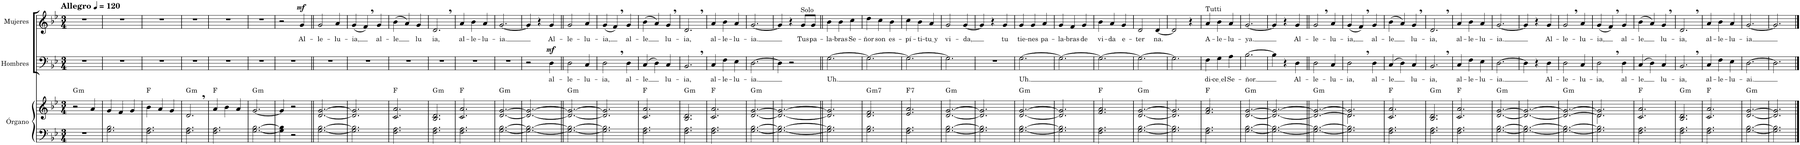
**kern	**kern	**harte	**kern	**text	**dynam	**kern	**text	**dynam	**harte
*part3	*part3	*part3	*part2	*part2	*part2	*part1	*part1	*part1	*part1
*staff4	*staff3	*	*staff2	*staff2	*staff2	*staff1	*staff1	*staff1	*
*I"Órgano	*	*	*I"Hombres	*	*	*I"Mujeres	*	*	*
*	*	*	*I'H.	*	*	*	*	*	*
*clefF4	*clefG2	*	*clefF4	*	*	*clefG2	*	*	*
*k[b-e-]	*k[b-e-]	*	*k[b-e-]	*	*	*k[b-e-]	*	*	*
*M3/4	*M3/4	*	*M3/4	*	*	*M3/4	*	*	*
*MM120	*MM120	*	*MM120	*	*	*MM120	*	*	*
=1	=1	=1	=1	=1	=1	=1	=1	=1	=1
!	!	!LO:H:kt=m	!	!	!	!LO:TX:a:B:t=Allegro	!	!	!
2.r	2r	G:min	2.r	.	.	2.r	.	.	.
.	4a/	.	.	.	.	.	.	.	.
=2	=2	=2	=2	=2	=2	=2	=2	=2	=2
2.G\ 2.B-\	4g/	.	2.r	.	.	2.r	.	.	.
.	4f/	.	.	.	.	.	.	.	.
.	4g/	.	.	.	.	.	.	.	.
=3	=3	=3	=3	=3	=3	=3	=3	=3	=3
2.F\ 2.A\	4b-\	F:maj	2.r	.	.	2.r	.	.	.
.	4a/	.	.	.	.	.	.	.	.
.	4g/	.	.	.	.	.	.	.	.
=4	=4	=4	=4	=4	=4	=4	=4	=4	=4
!	!	!LO:H:kt=m	!	!	!	!	!	!	!
2.F\ 2.A\	2.d,/	G:min	2.r	.	.	2.r	.	.	.
=5	=5	=5	=5	=5	=5	=5	=5	=5	=5
2.F\ 2.A\	4a/	F:maj	2.r	.	.	2.r	.	.	.
.	4b-\	.	.	.	.	.	.	.	.
.	4a/	.	.	.	.	.	.	.	.
=6	=6	=6	=6	=6	=6	=6	=6	=6	=6
!	!	!LO:H:kt=m	!	!	!	!	!	!	!
[2.G\ [2.B-\	[2.g/	G:min	2.r	.	.	2.r	.	.	.
=7	=7	=7	=7	=7	=7	=7	=7	=7	=7
!	!	!	!	!	!	!	!	!	!LO:H:kt=m
4G\] 4B-\]	4g/]	.	2.r	.	.	2r	.	.	G:min
2r	2r	.	.	.	.	.	.	.	.
!	!	!	!	!	!	!	!LO:LY:b	!LO:DY:a	!
.	.	.	.	.	.	4g/	Al-	mf	.
=8||	=8||	=8||	=8||	=8||	=8||	=8||	=8||	=8||	=8||
!	!	!	!	!	!	!	!LO:LY:b	!	!
[2.G\ [2.B-\	[2.d/ [2.g/	.	2.r	.	.	2g/	-le-	.	.
!	!	!	!	!	!	!	!LO:LY:b	!	!
.	.	.	.	.	.	4a/	-lu-	.	.
=9	=9	=9	=9	=9	=9	=9	=9	=9	=9
!	!	!	!	!	!	!	!LO:LY:b	!	!
2.G\] 2.B-\]	2.d/] 2.g/]	.	2.r	.	.	(4g/	-ia,	.	.
.	.	.	.	.	.	4f,/)	.	.	.
!	!	!	!	!	!	!	!LO:LY:b	!	!
.	.	.	.	.	.	4g/	al-	.	.
=10	=10	=10	=10	=10	=10	=10	=10	=10	=10
!	!	!	!	!	!	!	!LO:LY:b	!	!
2.F\ 2.A\	2.c/ 2.a/	F:maj	2.r	.	.	(4b-\	-le	.	F:maj
.	.	.	.	.	.	4a/)	.	.	.
!	!	!	!	!	!	!	!LO:LY:b	!	!
.	.	.	.	.	.	4g/	lu	.	.
=11	=11	=11	=11	=11	=11	=11	=11	=11	=11
!	!	!LO:H:kt=m	!	!	!	!	!LO:LY:b	!	!LO:H:kt=m
2.F\ 2.A\	2.B-/ 2.d/	G:min	2.r	.	.	2.d,/	-ia,	.	G:min
=12	=12	=12	=12	=12	=12	=12	=12	=12	=12
!	!	!	!	!	!	!	!LO:LY:b	!	!
2.F\ 2.A\	2.c/ 2.a/	F:maj	2.r	.	.	4a/	al-	.	F:maj
!	!	!	!	!	!	!	!LO:LY:b	!	!
.	.	.	.	.	.	4b-\	-le-	.	.
!	!	!	!	!	!	!	!LO:LY:b	!	!
.	.	.	.	.	.	4a/	-lu-	.	.
=13	=13	=13	=13	=13	=13	=13	=13	=13	=13
!	!	!LO:H:kt=m	!	!	!	!	!LO:LY:b	!	!LO:H:kt=m
[2.G\ [2.B-\	[2.d/ [2.g/	G:min	2.r	.	.	[2.g/	-ia.	.	G:min
=14	=14	=14	=14	=14	=14	=14	=14	=14	=14
2.G\_ 2.B-\_	2.d/_ 2.g/_	.	2r	.	.	4g/]	.	.	.
.	.	.	.	.	.	4r	.	.	.
!	!	!	!	!LO:LY:b	!LO:DY:a	!	!LO:LY:b	!	!
.	.	.	4D\	al-	mf	4g/	Al-	.	.
=15||	=15||	=15||	=15||	=15||	=15||	=15||	=15||	=15||	=15||
!	!	!LO:H:kt=m	!	!LO:LY:b	!	!	!LO:LY:b	!	!LO:H:kt=m
2.G\_ 2.B-\_	2.d/_ 2.g/_	G:min	2D\	-le-	.	2g/	-le-	.	G:min
!	!	!	!	!LO:LY:b	!	!	!LO:LY:b	!	!
.	.	.	4C/	-lu-	.	4a/	-lu-	.	.
=16	=16	=16	=16	=16	=16	=16	=16	=16	=16
!	!	!	!	!LO:LY:b	!	!	!LO:LY:b	!	!
2.G\] 2.B-\]	2.d/] 2.g/]	.	2D,\	-ia,	.	(4g/	-ia,	.	.
.	.	.	.	.	.	4f,/)	.	.	.
!	!	!	!	!LO:LY:b	!	!	!LO:LY:b	!	!
.	.	.	4D\	al-	.	4g/	al-	.	.
=17	=17	=17	=17	=17	=17	=17	=17	=17	=17
!	!	!	!	!LO:LY:b	!	!	!LO:LY:b	!	!
2.F\ 2.A\	2.c/ 2.a/	F:maj	(4C/	-le	.	(4b-\	-le	.	F:maj
.	.	.	4D\)	.	.	4a/)	.	.	.
!	!	!	!	!LO:LY:b	!	!	!LO:LY:b	!	!
.	.	.	4C/	lu-	.	4g,/	lu-	.	.
=18	=18	=18	=18	=18	=18	=18	=18	=18	=18
!	!	!LO:H:kt=m	!	!LO:LY:b	!	!	!LO:LY:b	!	!LO:H:kt=m
2.F\ 2.A\	2.B-/ 2.d/	G:min	2.BB-,/	-ia,	.	2.d,/	-ia,	.	G:min
=19	=19	=19	=19	=19	=19	=19	=19	=19	=19
!	!	!	!	!LO:LY:b	!	!	!LO:LY:b	!	!
2.F\ 2.A\	2.c/ 2.a/	F:maj	4C/	al-	.	4a/	al-	.	F:maj
!	!	!	!	!LO:LY:b	!	!	!LO:LY:b	!	!
.	.	.	4F\	-le-	.	4b-\	-le-	.	.
!	!	!	!	!LO:LY:b	!	!	!LO:LY:b	!	!
.	.	.	4E-\	-lu-	.	4a/	-lu-	.	.
=20	=20	=20	=20	=20	=20	=20	=20	=20	=20
!	!	!LO:H:kt=m	!	!LO:LY:b	!	!	!LO:LY:b	!	!LO:H:kt=m
[2.G\ [2.B-\	[2.d/ [2.g/	G:min	[2.D\	-ia.	.	[2.g/	-ia.	.	G:min
=21	=21	=21	=21	=21	=21	=21	=21	=21	=21
2.G\_ 2.B-\_	2.d/_ 2.g/_	.	4D\]	.	.	4g/]	.	.	.
.	.	.	2r	.	.	4r	.	.	.
!	!	!	!	!	!	!LO:TX:a:t=Solo	!	!	!
!	!	!	!	!	!	!	!LO:LY:b	!	!
.	.	.	.	.	.	8g/L	Tus	.	.
!	!	!	!	!	!	!	!LO:LY:b	!	!
.	.	.	.	.	.	8g/J	pa-	.	.
=22||	=22||	=22||	=22||	=22||	=22||	=22||	=22||	=22||	=22||
!	!	!	!	!LO:LY:b	!	!	!LO:LY:b	!	!
2.G\] 2.B-\]	2.d/] 2.g/]	.	[2.G\	Uh.	.	4b-\	-la-	.	.
!	!	!	!	!	!	!	!LO:LY:b	!	!
.	.	.	.	.	.	4b-\	-bras	.	.
!	!	!	!	!	!	!	!LO:LY:b	!	!
.	.	.	.	.	.	4cc\	Se-	.	.
=23	=23	=23	=23	=23	=23	=23	=23	=23	=23
!	!	!LO:H:kt=m7	!	!	!	!	!LO:LY:b	!	!LO:H:kt=m7
2.G\ 2.B-\	2.d/ 2.f/	G:min7	2.G\_	.	.	4dd\	-ñor	.	G:min7
!	!	!	!	!	!	!	!LO:LY:b	!	!
.	.	.	.	.	.	4cc\	son	.	.
!	!	!	!	!	!	!	!LO:LY:b	!	!
.	.	.	.	.	.	4b-\	es-	.	.
=24	=24	=24	=24	=24	=24	=24	=24	=24	=24
!	!	!LO:H:kt=7	!	!	!	!	!LO:LY:b	!	!LO:H:kt=7
2.F\ 2.A\	2.e-/ 2.a/	F:7	2.G\_	.	.	4cc\	-pí-	.	F:7
!	!	!	!	!	!	!	!LO:LY:b	!	!
.	.	.	.	.	.	4b-\	-ti-	.	.
!	!	!	!	!	!	!	!LO:LY:b	!	!
.	.	.	.	.	.	4a/	tu y	.	.
=25	=25	=25	=25	=25	=25	=25	=25	=25	=25
!	!	!LO:H:kt=m	!	!	!	!	!LO:LY:b	!	!LO:H:kt=m
[2.G\ [2.B-\	[2.d/ [2.g/	G:min	2.G\]	.	.	2g/	vi-	.	G:min
!	!	!	!	!	!	!	!LO:LY:b	!	!
.	.	.	.	.	.	[4g/	-da,	.	.
=26	=26	=26	=26	=26	=26	=26	=26	=26	=26
2.G\] 2.B-\]	2.d/] 2.g/]	.	2.r	.	.	4g/]	.	.	.
.	.	.	.	.	.	4r	.	.	.
!	!	!	!	!	!	!	!LO:LY:b	!	!
.	.	.	.	.	.	4g/	tu	.	.
=27	=27	=27	=27	=27	=27	=27	=27	=27	=27
!	!	!LO:H:kt=m	!	!LO:LY:b	!	!	!LO:LY:b	!	!LO:H:kt=m
[2.G\ [2.B-\	[2.d/ [2.g/	G:min	[2.G\	Uh.	.	4g/	tie-	.	G:min
!	!	!	!	!	!	!	!LO:LY:b	!	!
.	.	.	.	.	.	4g/	-nes	.	.
!	!	!	!	!	!	!	!LO:LY:b	!	!
.	.	.	.	.	.	4a/	pa-	.	.
=28	=28	=28	=28	=28	=28	=28	=28	=28	=28
!	!	!	!	!	!	!	!LO:LY:b	!	!
2.G\] 2.B-\]	2.d/] 2.g/]	.	2.G\_	.	.	4g/	-la-	.	.
!	!	!	!	!	!	!	!LO:LY:b	!	!
.	.	.	.	.	.	4f/	-bras	.	.
!	!	!	!	!	!	!	!LO:LY:b	!	!
.	.	.	.	.	.	4g/	de	.	.
=29	=29	=29	=29	=29	=29	=29	=29	=29	=29
!	!	!	!	!	!	!	!LO:LY:b	!	!
2.F\ 2.A\	2.f/ 2.a/	F:maj	2.G\_	.	.	4b-\	vi-	.	F:maj
!	!	!	!	!	!	!	!LO:LY:b	!	!
.	.	.	.	.	.	4a/	-da	.	.
!	!	!	!	!	!	!	!LO:LY:b	!	!
.	.	.	.	.	.	4g/	e-	.	.
=30	=30	=30	=30	=30	=30	=30	=30	=30	=30
!	!	!LO:H:kt=m	!	!	!	!	!LO:LY:b	!	!LO:H:kt=m
[2.G\ [2.B-\	[2.d/ [2.g/	G:min	2.G\_	.	.	2d/	-ter	.	G:min
!	!	!	!	!	!	!	!LO:LY:b	!	!
.	.	.	.	.	.	[4d/	-na.	.	.
=31	=31	=31	=31	=31	=31	=31	=31	=31	=31
2.G\] 2.B-\]	2.d/] 2.g/]	.	2.G\]	.	.	2d/]	.	.	.
.	.	.	.	.	.	4r	.	.	.
=32	=32	=32	=32	=32	=32	=32	=32	=32	=32
!	!	!	!	!	!	!LO:TX:a:t=Tutti	!	!	!
!	!	!	!	!LO:LY:b	!	!	!LO:LY:b	!	!
2.F\ 2.A\	2.f/ 2.a/	F:maj	4F\	di-	.	4a/	A-	.	F:maj
!	!	!	!	!LO:LY:b	!	!	!LO:LY:b	!	!
.	.	.	4G\	ce el	.	4b-\	-le-	.	.
!	!	!	!	!LO:LY:b	!	!	!LO:LY:b	!	!
.	.	.	4A\	Se-	.	4a/	-lu-	.	.
=33	=33	=33	=33	=33	=33	=33	=33	=33	=33
!	!	!LO:H:kt=m	!	!LO:LY:b	!	!	!LO:LY:b	!	!LO:H:kt=m
[2.G\ [2.B-\	[2.d/ [2.g/	G:min	[2.B-\	-ñor.	.	[2.g/	-ya.	.	G:min
=34	=34	=34	=34	=34	=34	=34	=34	=34	=34
2.G\_ 2.B-\_	2.d/_ 2.g/_	.	4B-\]	.	.	4g/]	.	.	.
.	.	.	4r	.	.	4r	.	.	.
!	!	!	!	!LO:LY:b	!	!	!LO:LY:b	!	!
.	.	.	4D\	Al-	.	4g/	Al-	.	.
=35||	=35||	=35||	=35||	=35||	=35||	=35||	=35||	=35||	=35||
!	!	!LO:H:kt=m	!	!LO:LY:b	!	!	!LO:LY:b	!	!LO:H:kt=m
2.G\_ 2.B-\_	2.d/_ 2.g/_	G:min	2D\	-le-	.	2g,/	-le-	.	G:min
!	!	!	!	!LO:LY:b	!	!	!LO:LY:b	!	!
.	.	.	4C/	-lu-	.	4a/	-lu-	.	.
=36	=36	=36	=36	=36	=36	=36	=36	=36	=36
*	*^	*	*	*	*	*	*	*	*
!	!	!	!	!	!LO:LY:b	!	!	!LO:LY:b	!	!
2.G\] 2.B-\]	2.d/] 2.g/]	2.d\	.	2D,\	-ia,	.	(4g/	-ia,	.	.
.	.	.	.	.	.	.	4f,/)	.	.	.
!	!	!	!	!	!LO:LY:b	!	!	!LO:LY:b	!	!
.	.	.	.	4D\	al-	.	4g/	al-	.	.
*	*v	*v	*	*	*	*	*	*	*	*
=37	=37	=37	=37	=37	=37	=37	=37	=37	=37
!	!	!	!	!LO:LY:b	!	!	!LO:LY:b	!	!
2.F\ 2.A\	2.c/ 2.a/	F:maj	(4C/	-le	.	(4b-\	-le	.	F:maj
.	.	.	4D\)	.	.	4a/)	.	.	.
!	!	!	!	!LO:LY:b	!	!	!LO:LY:b	!	!
.	.	.	4C/	lu-	.	4g,/	lu-	.	.
=38	=38	=38	=38	=38	=38	=38	=38	=38	=38
!	!	!LO:H:kt=m	!	!LO:LY:b	!	!	!LO:LY:b	!	!LO:H:kt=m
2.F\ 2.A\	2.B-/ 2.d/	G:min	2.BB-,/	-ia,	.	2.d,/	-ia,	.	G:min
=39	=39	=39	=39	=39	=39	=39	=39	=39	=39
!	!	!	!	!LO:LY:b	!	!	!LO:LY:b	!	!
2.F\ 2.A\	2.c/ 2.a/	F:maj	4C/	al-	.	4a/	al-	.	F:maj
!	!	!	!	!LO:LY:b	!	!	!LO:LY:b	!	!
.	.	.	4F\	-le-	.	4b-\	-le-	.	.
!	!	!	!	!LO:LY:b	!	!	!LO:LY:b	!	!
.	.	.	4E-\	-lu-	.	4a/	-lu-	.	.
=40	=40	=40	=40	=40	=40	=40	=40	=40	=40
!	!	!LO:H:kt=m	!	!LO:LY:b	!	!	!LO:LY:b	!	!LO:H:kt=m
[2.G\ [2.B-\	[2.d/ [2.g/	G:min	[2.D\	-ia.	.	[2.g/	-ia.	.	G:min
=41	=41	=41	=41	=41	=41	=41	=41	=41	=41
2.G\_ 2.B-\_	2.d/_ 2.g/_	.	4D\]	.	.	4g/]	.	.	.
.	.	.	4r	.	.	4r	.	.	.
!	!	!	!	!LO:LY:b	!	!	!LO:LY:b	!	!
.	.	.	4D\	Al-	.	4g/	Al-	.	.
=42	=42	=42	=42	=42	=42	=42	=42	=42	=42
!	!	!LO:H:kt=m	!	!LO:LY:b	!	!	!LO:LY:b	!	!LO:H:kt=m
2.G\_ 2.B-\_	2.d/_ 2.g/_	G:min	2D\	-le-	.	2g,/	-le-	.	G:min
!	!	!	!	!LO:LY:b	!	!	!LO:LY:b	!	!
.	.	.	4C/	-lu-	.	4a/	-lu-	.	.
=43	=43	=43	=43	=43	=43	=43	=43	=43	=43
*	*^	*	*	*	*	*	*	*	*
!	!	!	!	!	!LO:LY:b	!	!	!LO:LY:b	!	!
2.G\] 2.B-\]	2.d/] 2.g/]	2.d\	.	2D,\	-ia,	.	(4g/	-ia,	.	.
.	.	.	.	.	.	.	4f,/)	.	.	.
!	!	!	!	!	!LO:LY:b	!	!	!LO:LY:b	!	!
.	.	.	.	4D\	al-	.	4g/	al-	.	.
*	*v	*v	*	*	*	*	*	*	*	*
=44	=44	=44	=44	=44	=44	=44	=44	=44	=44
!	!	!	!	!LO:LY:b	!	!	!LO:LY:b	!	!
2.F\ 2.A\	2.c/ 2.a/	F:maj	(4C/	-le	.	(4b-\	-le	.	F:maj
.	.	.	4D\)	.	.	4a/)	.	.	.
!	!	!	!	!LO:LY:b	!	!	!LO:LY:b	!	!
.	.	.	4C/	lu-	.	4g,/	lu-	.	.
=45	=45	=45	=45	=45	=45	=45	=45	=45	=45
!	!	!LO:H:kt=m	!	!LO:LY:b	!	!	!LO:LY:b	!	!LO:H:kt=m
2.F\ 2.A\	2.B-/ 2.d/	G:min	2.BB-,/	-ia,	.	2.d,/	-ia,	.	G:min
=46	=46	=46	=46	=46	=46	=46	=46	=46	=46
!	!	!	!	!LO:LY:b	!	!	!LO:LY:b	!	!
2.F\ 2.A\	2.c/ 2.a/	F:maj	4C/	al-	.	4a/	al-	.	F:maj
!	!	!	!	!LO:LY:b	!	!	!LO:LY:b	!	!
.	.	.	4F\	-le-	.	4b-\	-le-	.	.
!	!	!	!	!LO:LY:b	!	!	!LO:LY:b	!	!
.	.	.	4E-\	-lu-	.	4a/	-lu-	.	.
=47	=47	=47	=47	=47	=47	=47	=47	=47	=47
!	!	!LO:H:kt=m	!	!LO:LY:b	!	!	!LO:LY:b	!	!LO:H:kt=m
[2.G\ [2.B-\	[2.d/ [2.g/	G:min	[2.D\	-ai.	.	[2.g/	-ia	.	G:min
=48	=48	=48	=48	=48	=48	=48	=48	=48	=48
2.G\] 2.B-\]	2.d/] 2.g/]	.	2.D\]	.	.	2.g/]	.	.	.
==	==	==	==	==	==	==	==	==	==
*-	*-	*-	*-	*-	*-	*-	*-	*-	*-
